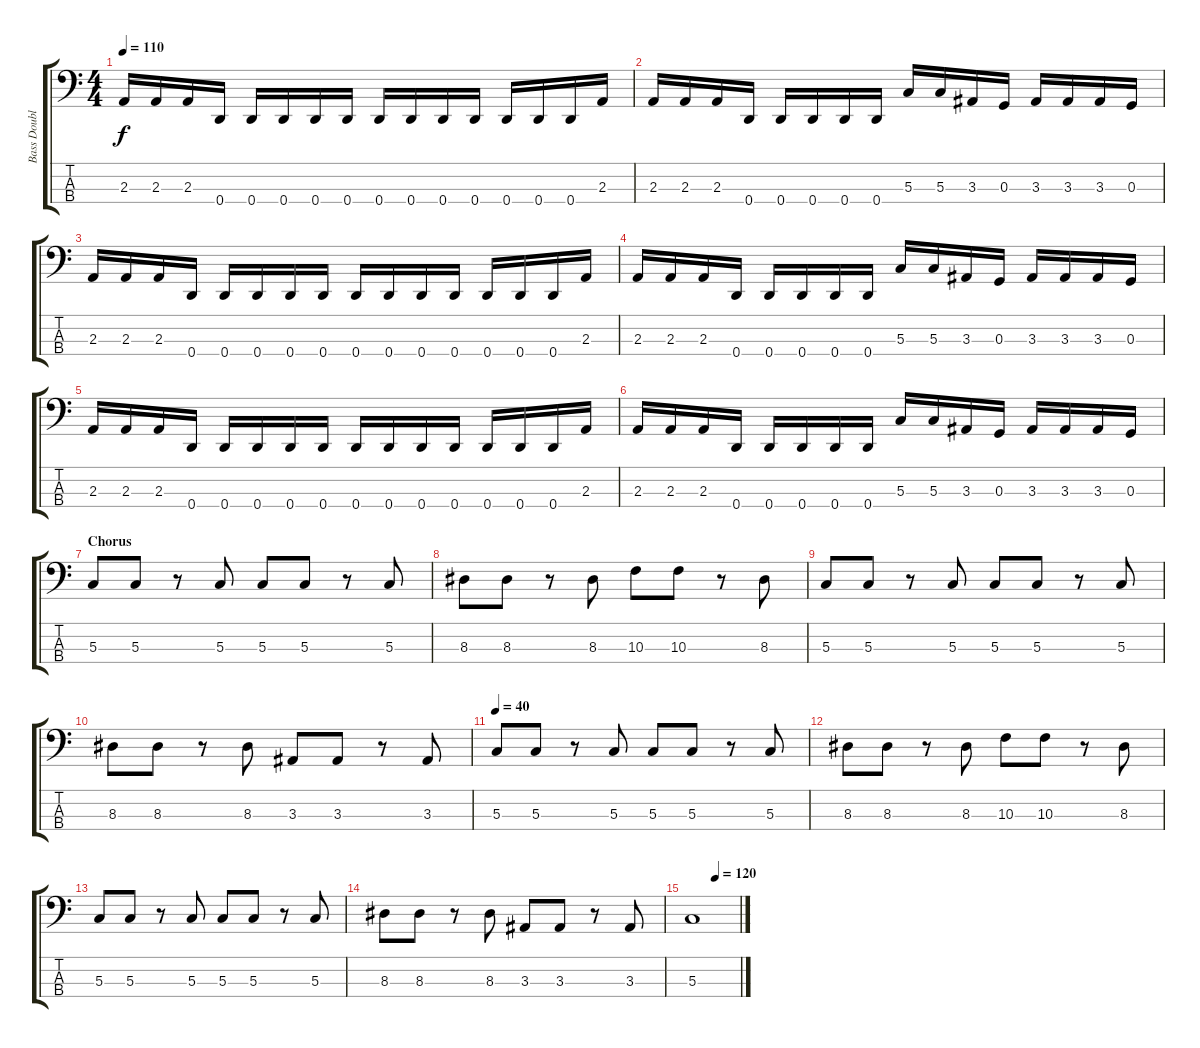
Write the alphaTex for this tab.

\track ("Bass Double" "Bass Doubl") {instrument slapbass2}
\staff {score tabs}
\tuning (F2 C2 G1 D1) {hide}
\ts (4 4)
\tempo 110
\clef f4
\ks c
2.3.16{dy f} 2.3.16 2.3.16 0.4.16 0.4.16 0.4.16 0.4.16 0.4.16 0.4.16 0.4.16 0.4.16 0.4.16 0.4.16 0.4.16 0.4.16 2.3.16 |
2.3.16 2.3.16 2.3.16 0.4.16 0.4.16 0.4.16 0.4.16 0.4.16 5.3.16 5.3.16 3.3.16 0.3.16 3.3.16 3.3.16 3.3.16 0.3.16 |
2.3.16 2.3.16 2.3.16 0.4.16 0.4.16 0.4.16 0.4.16 0.4.16 0.4.16 0.4.16 0.4.16 0.4.16 0.4.16 0.4.16 0.4.16 2.3.16 |
2.3.16 2.3.16 2.3.16 0.4.16 0.4.16 0.4.16 0.4.16 0.4.16 5.3.16 5.3.16 3.3.16 0.3.16 3.3.16 3.3.16 3.3.16 0.3.16 |
2.3.16 2.3.16 2.3.16 0.4.16 0.4.16 0.4.16 0.4.16 0.4.16 0.4.16 0.4.16 0.4.16 0.4.16 0.4.16 0.4.16 0.4.16 2.3.16 |
2.3.16 2.3.16 2.3.16 0.4.16 0.4.16 0.4.16 0.4.16 0.4.16 5.3.16 5.3.16 3.3.16 0.3.16 3.3.16 3.3.16 3.3.16 0.3.16 |
\section ("" "Chorus")
5.3.8 5.3.8 r.8 5.3.8 5.3.8 5.3.8 r.8 5.3.8 |
8.3.8 8.3.8 r.8 8.3.8 10.3.8 10.3.8 r.8 8.3.8 |
5.3.8 5.3.8 r.8 5.3.8 5.3.8 5.3.8 r.8 5.3.8 |
8.3.8 8.3.8 r.8 8.3.8 3.3.8 3.3.8 r.8 3.3.8 |
\tempo 40
5.3.8 5.3.8 r.8 5.3.8 5.3.8 5.3.8 r.8 5.3.8 |
8.3.8 8.3.8 r.8 8.3.8 10.3.8 10.3.8 r.8 8.3.8 |
5.3.8 5.3.8 r.8 5.3.8 5.3.8 5.3.8 r.8 5.3.8 |
8.3.8 8.3.8 r.8 8.3.8 3.3.8 3.3.8 r.8 3.3.8 |
\tempo (120 0.5)
5.3.1
